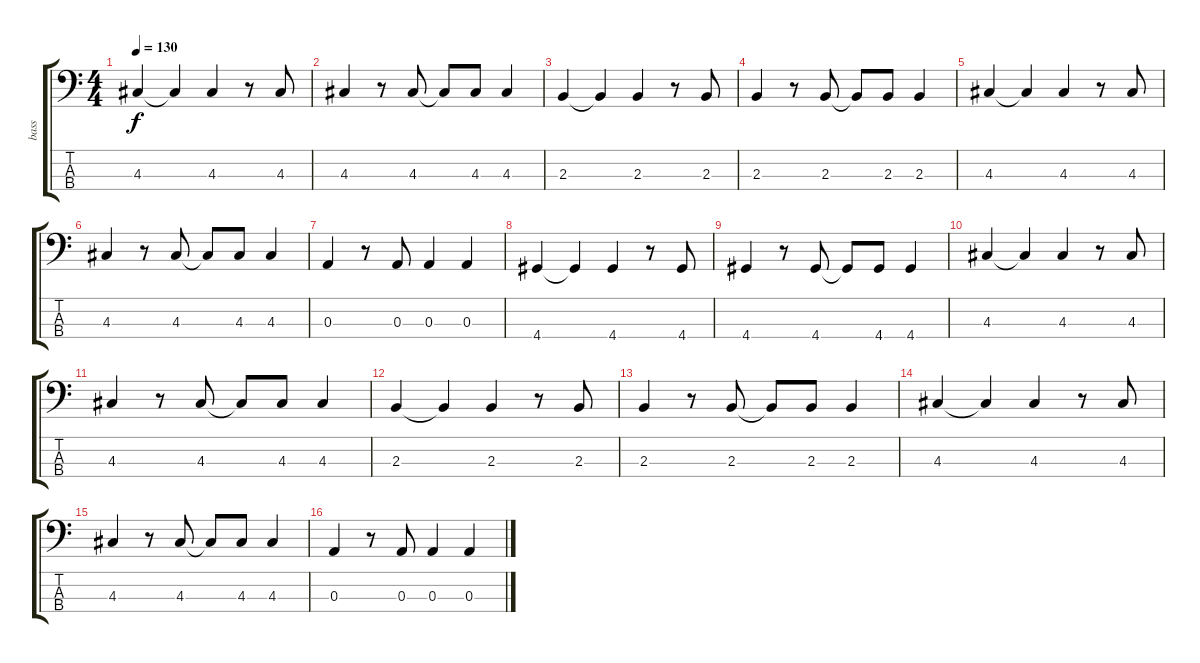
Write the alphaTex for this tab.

\track ("bass" "bass") {instrument acousticguitarnylon}
\staff {score tabs}
\tuning (G2 D2 A1 E1) {hide}
\ts (4 4)
\tempo 130
\clef f4
\ks c
4.3.4{dy f} 4.3{t}.4 4.3.4 r.8 4.3.8 |
4.3.4 r.8 4.3.8 4.3{t}.8 4.3.8 4.3.4 |
2.3.4 2.3{t}.4 2.3.4 r.8 2.3.8 |
2.3.4 r.8 2.3.8 2.3{t}.8 2.3.8 2.3.4 |
4.3.4 4.3{t}.4 4.3.4 r.8 4.3.8 |
4.3.4 r.8 4.3.8 4.3{t}.8 4.3.8 4.3.4 |
0.3.4 r.8 0.3.8 0.3.4 0.3.4 |
4.4.4 4.4{t}.4 4.4.4 r.8 4.4.8 |
4.4.4 r.8 4.4.8 4.4{t}.8 4.4.8 4.4.4 |
4.3.4 4.3{t}.4 4.3.4 r.8 4.3.8 |
4.3.4 r.8 4.3.8 4.3{t}.8 4.3.8 4.3.4 |
2.3.4 2.3{t}.4 2.3.4 r.8 2.3.8 |
2.3.4 r.8 2.3.8 2.3{t}.8 2.3.8 2.3.4 |
4.3.4 4.3{t}.4 4.3.4 r.8 4.3.8 |
4.3.4 r.8 4.3.8 4.3{t}.8 4.3.8 4.3.4 |
0.3.4 r.8 0.3.8 0.3.4 0.3.4
